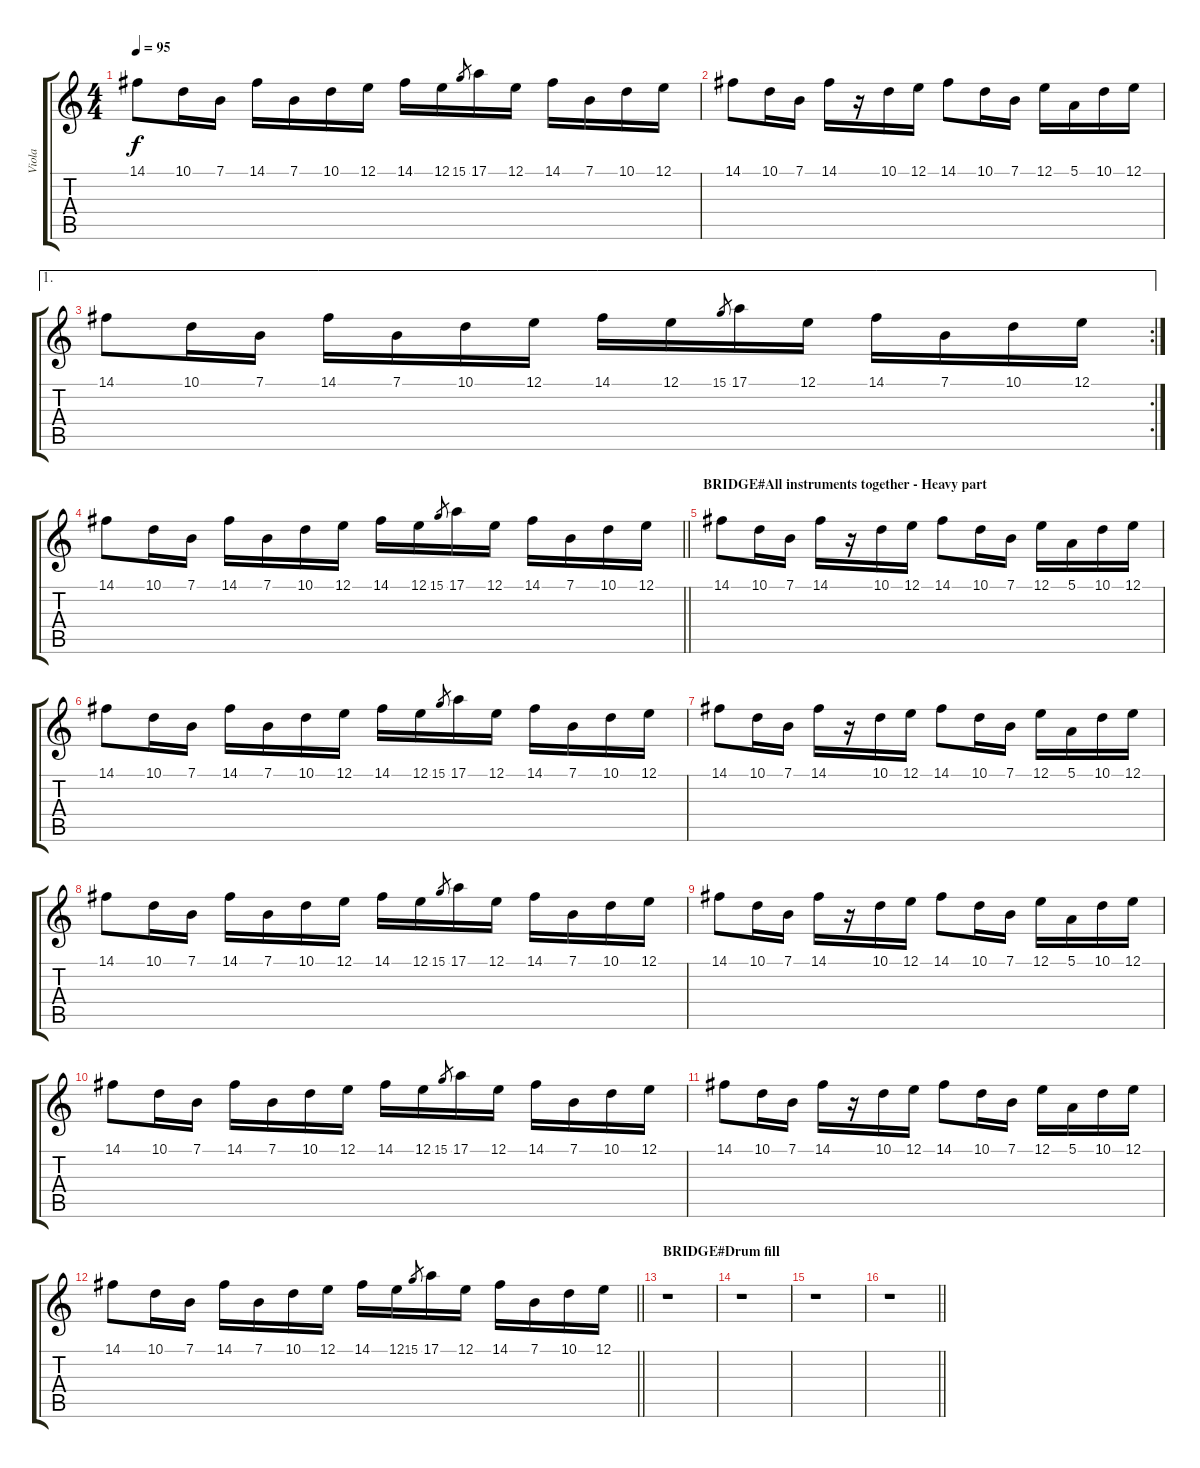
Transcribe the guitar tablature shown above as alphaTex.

\track ("Viola" "Viola") {instrument violin}
\staff {score tabs}
\tuning (E4 B3 G3 D3 A2 E2) {hide}
\ts (4 4)
\tempo 95
\clef g2
\ks c
14.1.8{dy f} 10.1.16 7.1.16 14.1.16 7.1.16 10.1.16 12.1.16 14.1.16 12.1.16 15.1.8{gr} 17.1.16 12.1.16 14.1.16 7.1.16 10.1.16 12.1.16 |
14.1.8 10.1.16 7.1.16 14.1.16 r.16 10.1.16 12.1.16 14.1.8 10.1.16 7.1.16 12.1.16 5.1.16 10.1.16 12.1.16 |
\ae 1
\rc 2
14.1.8 10.1.16 7.1.16 14.1.16 7.1.16 10.1.16 12.1.16 14.1.16 12.1.16 15.1.8{gr} 17.1.16 12.1.16 14.1.16 7.1.16 10.1.16 12.1.16 |
\barLineRight lightlight
14.1.8 10.1.16 7.1.16 14.1.16 7.1.16 10.1.16 12.1.16 14.1.16 12.1.16 15.1.8{gr} 17.1.16 12.1.16 14.1.16 7.1.16 10.1.16 12.1.16 |
\section ("" "BRIDGE#All instruments together - Heavy part")
14.1.8 10.1.16 7.1.16 14.1.16 r.16 10.1.16 12.1.16 14.1.8 10.1.16 7.1.16 12.1.16 5.1.16 10.1.16 12.1.16 |
14.1.8 10.1.16 7.1.16 14.1.16 7.1.16 10.1.16 12.1.16 14.1.16 12.1.16 15.1.8{gr} 17.1.16 12.1.16 14.1.16 7.1.16 10.1.16 12.1.16 |
14.1.8 10.1.16 7.1.16 14.1.16 r.16 10.1.16 12.1.16 14.1.8 10.1.16 7.1.16 12.1.16 5.1.16 10.1.16 12.1.16 |
14.1.8 10.1.16 7.1.16 14.1.16 7.1.16 10.1.16 12.1.16 14.1.16 12.1.16 15.1.8{gr} 17.1.16 12.1.16 14.1.16 7.1.16 10.1.16 12.1.16 |
14.1.8 10.1.16 7.1.16 14.1.16 r.16 10.1.16 12.1.16 14.1.8 10.1.16 7.1.16 12.1.16 5.1.16 10.1.16 12.1.16 |
14.1.8 10.1.16 7.1.16 14.1.16 7.1.16 10.1.16 12.1.16 14.1.16 12.1.16 15.1.8{gr} 17.1.16 12.1.16 14.1.16 7.1.16 10.1.16 12.1.16 |
14.1.8 10.1.16 7.1.16 14.1.16 r.16 10.1.16 12.1.16 14.1.8 10.1.16 7.1.16 12.1.16 5.1.16 10.1.16 12.1.16 |
\barLineRight lightlight
14.1.8 10.1.16 7.1.16 14.1.16 7.1.16 10.1.16 12.1.16 14.1.16 12.1.16 15.1.8{gr} 17.1.16 12.1.16 14.1.16 7.1.16 10.1.16 12.1.16 |
\section ("" "BRIDGE#Drum fill")
r.1 |
r.1 |
r.1 |
\barLineRight lightlight
r.1
